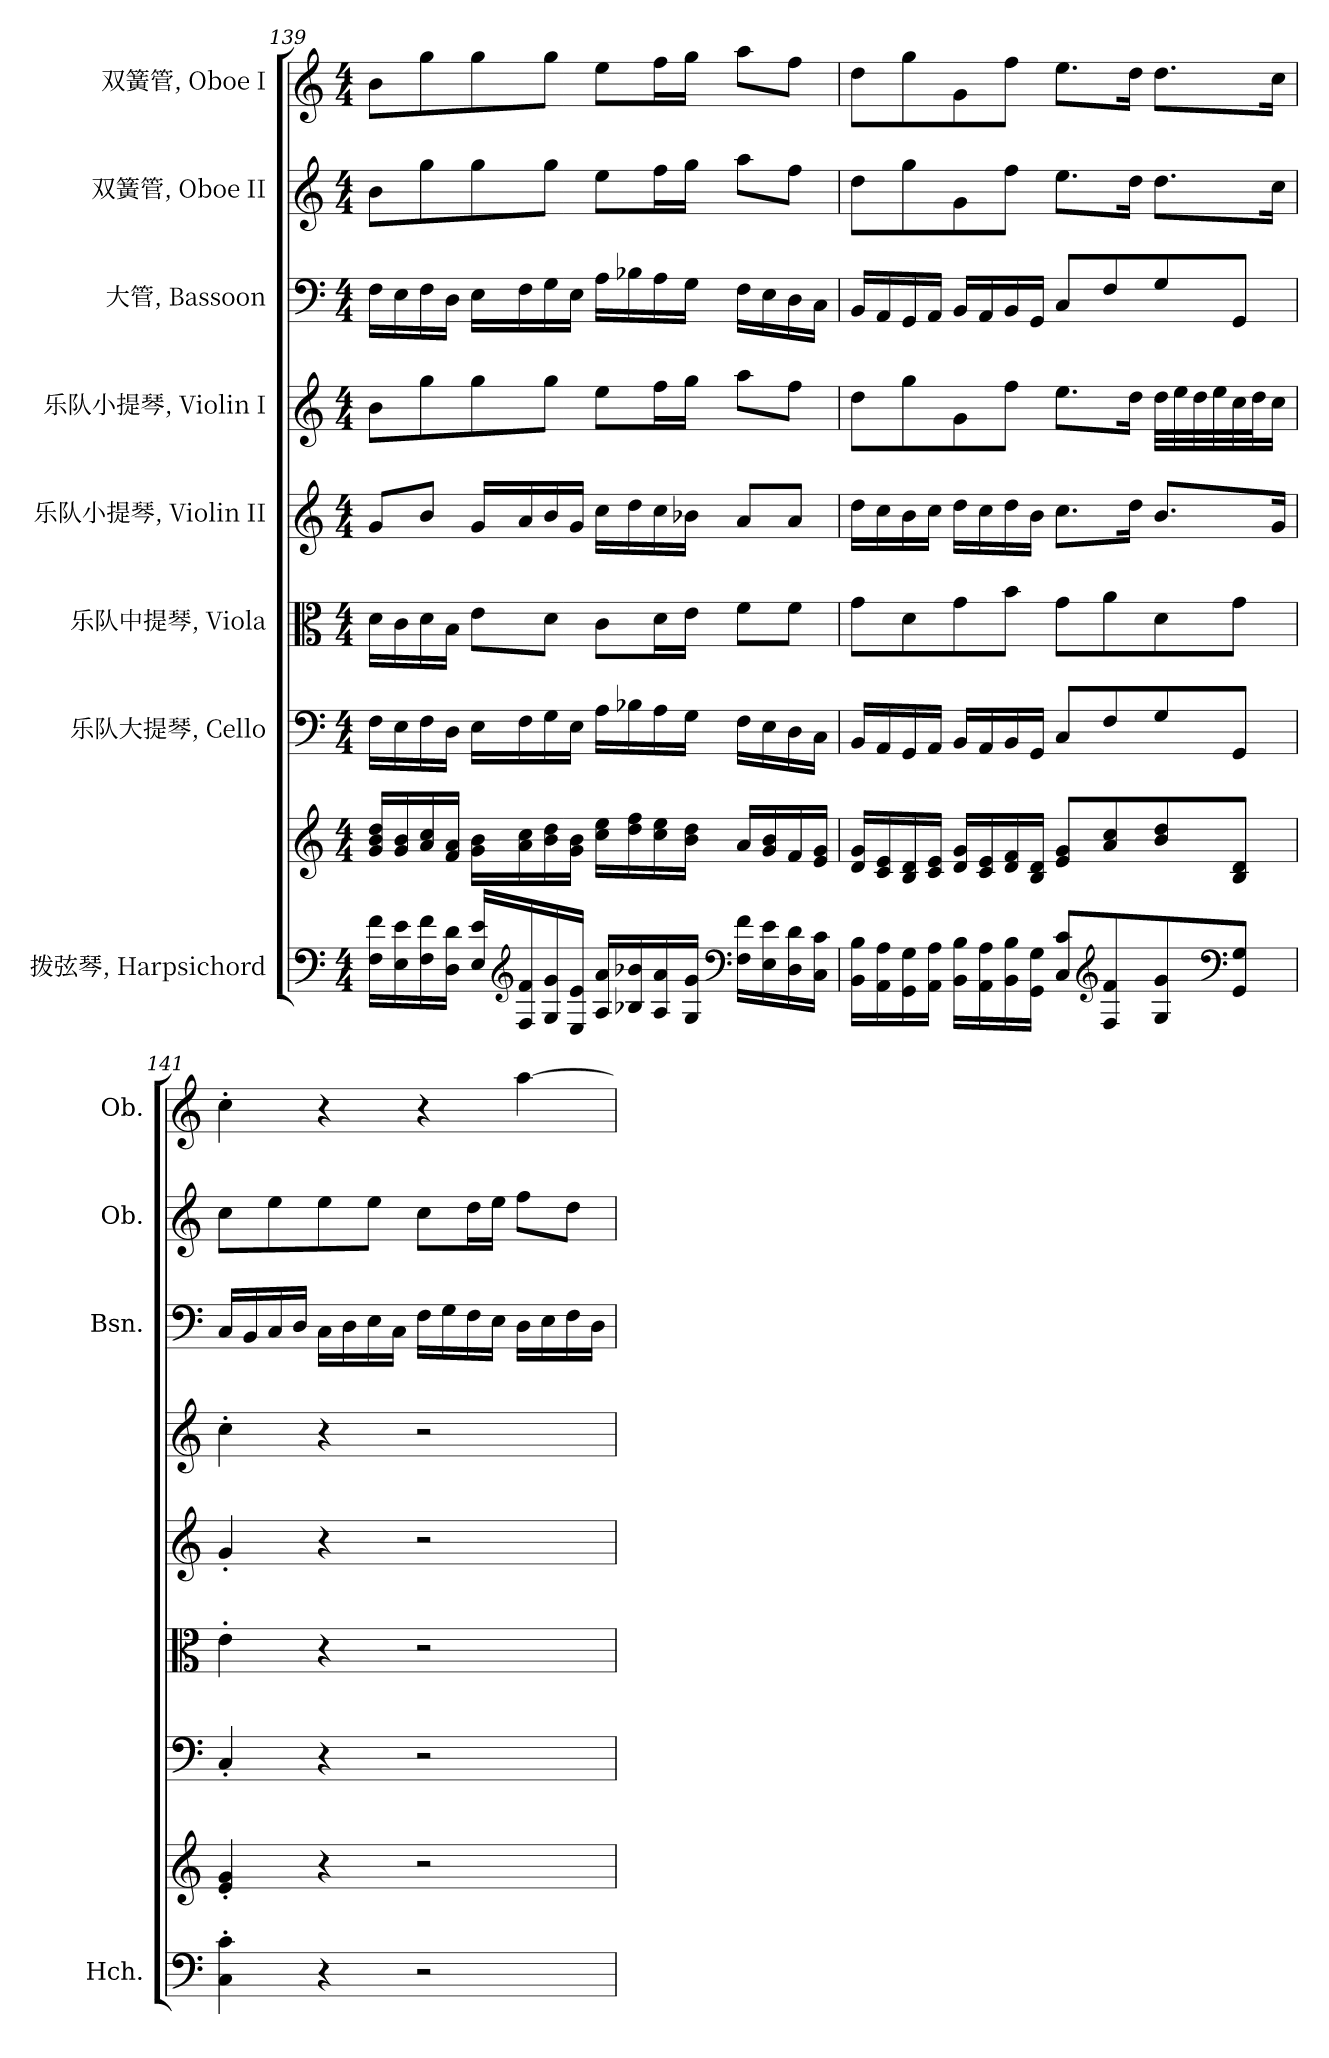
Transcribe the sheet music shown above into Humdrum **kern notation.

**kern	**kern	**kern	**kern	**kern	**kern	**kern	**kern	**kern
*part8	*part8	*part7	*part6	*part5	*part4	*part3	*part2	*part1
*staff9	*staff8	*staff7	*staff6	*staff5	*staff4	*staff3	*staff2	*staff1
*I"拨弦琴, Harpsichord	*	*I"乐队大提琴, Cello	*I"乐队中提琴, Viola	*I"乐队小提琴, Violin II	*I"乐队小提琴, Violin I	*I"大管, Bassoon	*I"双簧管, Oboe II	*I"双簧管, Oboe I
*I'Hch.	*	*	*	*	*	*I'Bsn.	*I'Ob.	*I'Ob.
!!LO:PB:g=z
*clefF4	*clefG2	*clefF4	*clefC3	*clefG2	*clefG2	*clefF4	*clefG2	*clefG2
*k[]	*k[]	*k[]	*k[]	*k[]	*k[]	*k[]	*k[]	*k[]
*M4/4	*M4/4	*M4/4	*M4/4	*M4/4	*M4/4	*M4/4	*M4/4	*M4/4
=139	=139	=139	=139	=139	=139	=139	=139	=139
16F\ 16f\LL	16g/ 16b/ 16dd/LL	16F\LL	16d\LL	8g/L	8b\L	16F\LL	8b\L	8b\L
16E\ 16e\	16g/ 16b/	16E\	16c\	.	.	16E\	.	.
16F\ 16f\	16a/ 16cc/	16F\	16d\	8b/J	8gg\	16F\	8gg\	8gg\
16D\ 16d\JJ	16f/ 16a/JJ	16D\JJ	16B\JJ	.	.	16D\JJ	.	.
16E/ 16e/LL	16g\ 16b\LL	16E\LL	8e\L	16g/LL	8gg\	16E\LL	8gg\	8gg\
*clefG2	*	*	*	*	*	*	*	*
16F/ 16f/	16a\ 16cc\	16F\	.	16a/	.	16F\	.	.
16G/ 16g/	16b\ 16dd\	16G\	8d\J	16b/	8gg\J	16G\	8gg\J	8gg\J
16E/ 16e/JJ	16g\ 16b\JJ	16E\JJ	.	16g/JJ	.	16E\JJ	.	.
16A/ 16a/LL	16cc\ 16ee\LL	16A\LL	8c\L	16cc\LL	8ee\L	16A\LL	8ee\L	8ee\L
16B-X/ 16b-X/	16dd\ 16ff\	16B-X\	.	16dd\	.	16B-X\	.	.
16A/ 16a/	16cc\ 16ee\	16A\	16d\L	16cc\	16ff\L	16A\	16ff\L	16ff\L
16G/ 16g/JJ	16b\ 16dd\JJ	16G\JJ	16e\JJ	16b-X\JJ	16gg\JJ	16G\JJ	16gg\JJ	16gg\JJ
*clefF4	*	*	*	*	*	*	*	*
16F\ 16f\LL	16a/LL	16F\LL	8f\L	8a/L	8aa\L	16F\LL	8aa\L	8aa\L
16E\ 16e\	16g/ 16b/	16E\	.	.	.	16E\	.	.
16D\ 16d\	16f/	16D\	8f\J	8a/J	8ff\J	16D\	8ff\J	8ff\J
16C\ 16c\JJ	16e/ 16g/JJ	16C\JJ	.	.	.	16C\JJ	.	.
!!LO:PB:g=z
=140	=140	=140	=140	=140	=140	=140	=140	=140
16BB\ 16B\LL	16d/ 16g/LL	16BB/LL	8g\L	16dd\LL	8dd\L	16BB/LL	8dd\L	8dd\L
16AA\ 16A\	16c/ 16e/	16AA/	.	16cc\	.	16AA/	.	.
16GG\ 16G\	16B/ 16d/	16GG/	8d\	16b\	8gg\	16GG/	8gg\	8gg\
16AA\ 16A\JJ	16c/ 16e/JJ	16AA/JJ	.	16cc\JJ	.	16AA/JJ	.	.
16BB\ 16B\LL	16d/ 16g/LL	16BB/LL	8g\	16dd\LL	8g\	16BB/LL	8g\	8g\
16AA\ 16A\	16c/ 16e/	16AA/	.	16cc\	.	16AA/	.	.
16BB\ 16B\	16d/ 16f/	16BB/	8b\J	16dd\	8ff\J	16BB/	8ff\J	8ff\J
16GG\ 16G\JJ	16B/ 16d/JJ	16GG/JJ	.	16b\JJ	.	16GG/JJ	.	.
8C/ 8c/L	8e/ 8g/L	8C/L	8g\L	8.cc\L	8.ee\L	8C/L	8.ee\L	8.ee\L
*clefG2	*	*	*	*	*	*	*	*
8F/ 8f/	8a/ 8cc/	8F/	8a\	.	.	8F/	.	.
.	.	.	.	16dd\Jk	16dd\Jk	.	16dd\Jk	16dd\Jk
8G/ 8g/	8b/ 8dd/	8G/	8d\	8.b/L	32dd\LLL	8G/	8.dd\L	8.dd\L
.	.	.	.	.	32ee\	.	.	.
.	.	.	.	.	32dd\	.	.	.
.	.	.	.	.	32ee\	.	.	.
*clefF4	*	*	*	*	*	*	*	*
8GG/ 8G/J	8B/ 8d/J	8GG/J	8g\J	.	32cc\	8GG/J	.	.
.	.	.	.	.	32dd\J	.	.	.
.	.	.	.	16g/Jk	16cc\JJ	.	16cc\Jk	16cc\Jk
=141	=141	=141	=141	=141	=141	=141	=141	=141
4C\' 4c\'	4e/' 4g/'	4C'/	4e'\	4g'/	4cc'\	16C/LL	8cc\L	4cc'\
.	.	.	.	.	.	16BB/	.	.
.	.	.	.	.	.	16C/	8ee\	.
.	.	.	.	.	.	16D/JJ	.	.
4r	4r	4r	4r	4r	4r	16C\LL	8ee\	4r
.	.	.	.	.	.	16D\	.	.
.	.	.	.	.	.	16E\	8ee\J	.
.	.	.	.	.	.	16C\JJ	.	.
2r	2r	2r	2r	2r	2r	16F\LL	8cc\L	4r
.	.	.	.	.	.	16G\	.	.
.	.	.	.	.	.	16F\	16dd\L	.
.	.	.	.	.	.	16E\JJ	16ee\JJ	.
.	.	.	.	.	.	16D\LL	8ff\L	[4aa\
.	.	.	.	.	.	16E\	.	.
.	.	.	.	.	.	16F\	8dd\J	.
.	.	.	.	.	.	16D\JJ	.	.
=	=	=	=	=	=	=	=	=
*-	*-	*-	*-	*-	*-	*-	*-	*-
